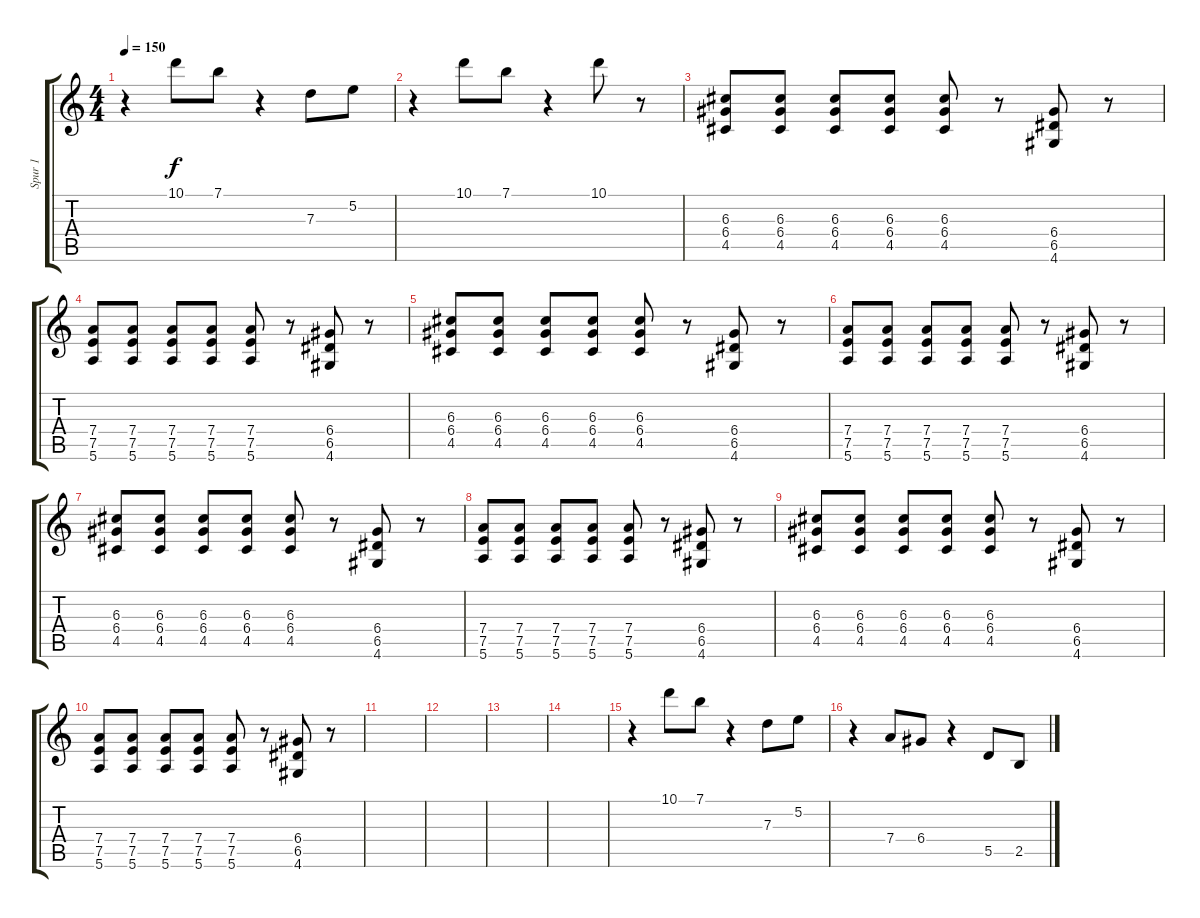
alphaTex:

\track ("Spur 1" "Spur 1") {instrument overdrivenguitar}
\staff {score tabs}
\tuning (E4 B3 G3 D3 A2 E2) {hide}
\ts (4 4)
\tempo 150
\clef g2
\ks c
r.4{dy p} 10.1.8{dy f} 7.1.8 r.4 7.3.8 5.2.8 |
r.4 10.1.8 7.1.8 r.4 10.1.8 r.8 |
(6.3 6.4 4.5).8 (6.3 6.4 4.5).8 (6.3 6.4 4.5).8 (6.3 6.4 4.5).8 (6.3 6.4 4.5).8 r.8 (6.4 6.5 4.6).8 r.8 |
(7.4 7.5 5.6).8 (7.4 7.5 5.6).8 (7.4 7.5 5.6).8 (7.4 7.5 5.6).8 (7.4 7.5 5.6).8 r.8 (6.4 6.5 4.6).8 r.8 |
(6.3 6.4 4.5).8 (6.3 6.4 4.5).8 (6.3 6.4 4.5).8 (6.3 6.4 4.5).8 (6.3 6.4 4.5).8 r.8 (6.4 6.5 4.6).8 r.8 |
(7.4 7.5 5.6).8 (7.4 7.5 5.6).8 (7.4 7.5 5.6).8 (7.4 7.5 5.6).8 (7.4 7.5 5.6).8 r.8 (6.4 6.5 4.6).8 r.8 |
(6.3 6.4 4.5).8 (6.3 6.4 4.5).8 (6.3 6.4 4.5).8 (6.3 6.4 4.5).8 (6.3 6.4 4.5).8 r.8 (6.4 6.5 4.6).8 r.8 |
(7.4 7.5 5.6).8 (7.4 7.5 5.6).8 (7.4 7.5 5.6).8 (7.4 7.5 5.6).8 (7.4 7.5 5.6).8 r.8 (6.4 6.5 4.6).8 r.8 |
(6.3 6.4 4.5).8 (6.3 6.4 4.5).8 (6.3 6.4 4.5).8 (6.3 6.4 4.5).8 (6.3 6.4 4.5).8 r.8 (6.4 6.5 4.6).8 r.8 |
(7.4 7.5 5.6).8 (7.4 7.5 5.6).8 (7.4 7.5 5.6).8 (7.4 7.5 5.6).8 (7.4 7.5 5.6).8 r.8 (6.4 6.5 4.6).8 r.8 |
|
|
|
|
r.4 10.1.8 7.1.8 r.4 7.3.8 5.2.8 |
r.4 7.4.8 6.4.8 r.4 5.5.8 2.5.8
